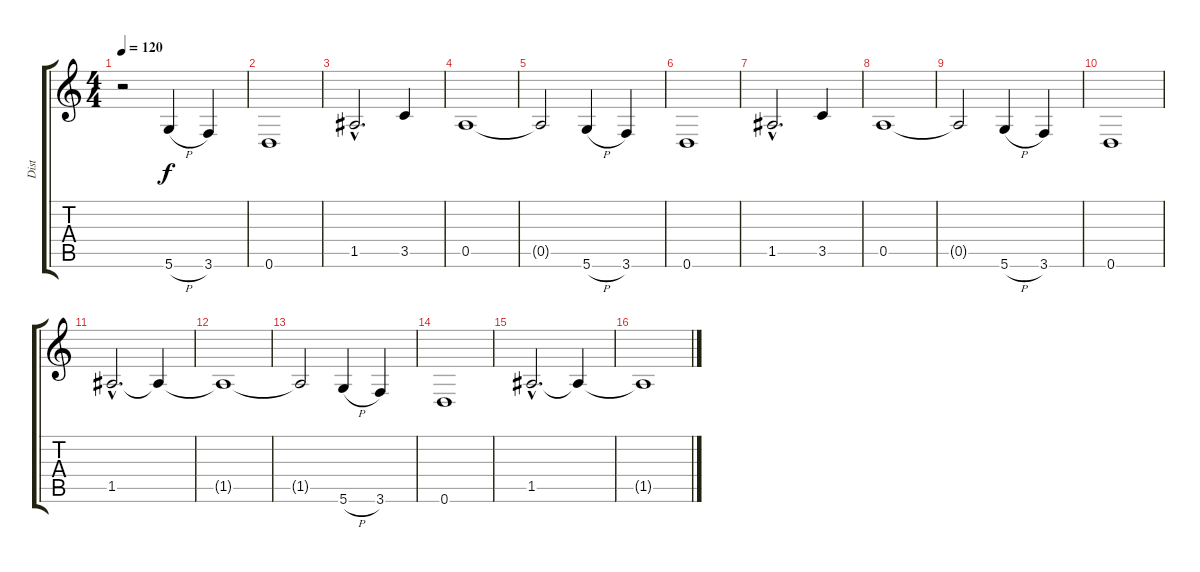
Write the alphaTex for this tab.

\track ("Dist" "Dist") {instrument distortionguitar}
\staff {score tabs}
\tuning (E4 B3 G3 D3 A2 D2) {hide}
\ts (4 4)
\tempo 120
\clef g2
\ks c
r.2{dy f} 5.6{h}.4 3.6.4 |
0.6.1 |
1.5{hac}.2{d} 3.5.4 |
0.5.1 |
0.5{t}.2 5.6{h}.4 3.6.4 |
0.6.1 |
1.5{hac}.2{d} 3.5.4 |
0.5.1 |
0.5{t}.2 5.6{h}.4 3.6.4 |
0.6.1 |
1.5{hac}.2{d} 1.5{t}.4 |
1.5{t}.1 |
1.5{t}.2 5.6{h}.4 3.6.4 |
0.6.1 |
1.5{hac}.2{d} 1.5{t}.4 |
1.5{t}.1
